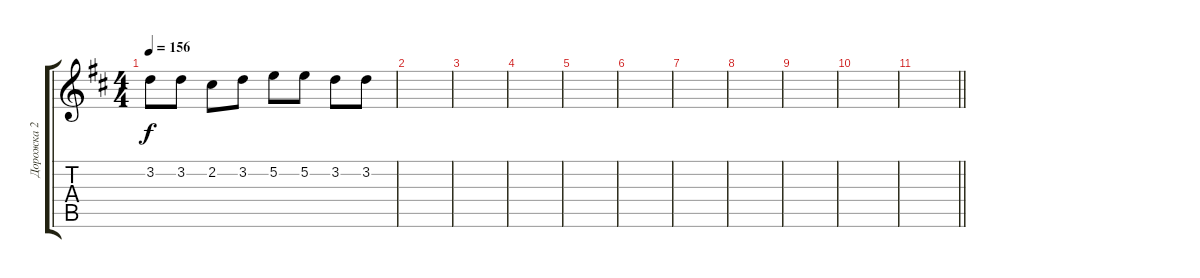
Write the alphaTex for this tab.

\track ("Дорожка 2" "Дорожка 2") {instrument distortionguitar}
\staff {score tabs}
\tuning (E4 B3 G3 D3 A2 E2) {hide}
\ts (4 4)
\tempo 156
\clef g2
\ks bminor
3.2.8{dy f} 3.2.8 2.2.8 3.2.8 5.2.8 5.2.8 3.2.8 3.2.8 |
|
|
|
|
|
|
|
|
|
\barLineRight lightlight
